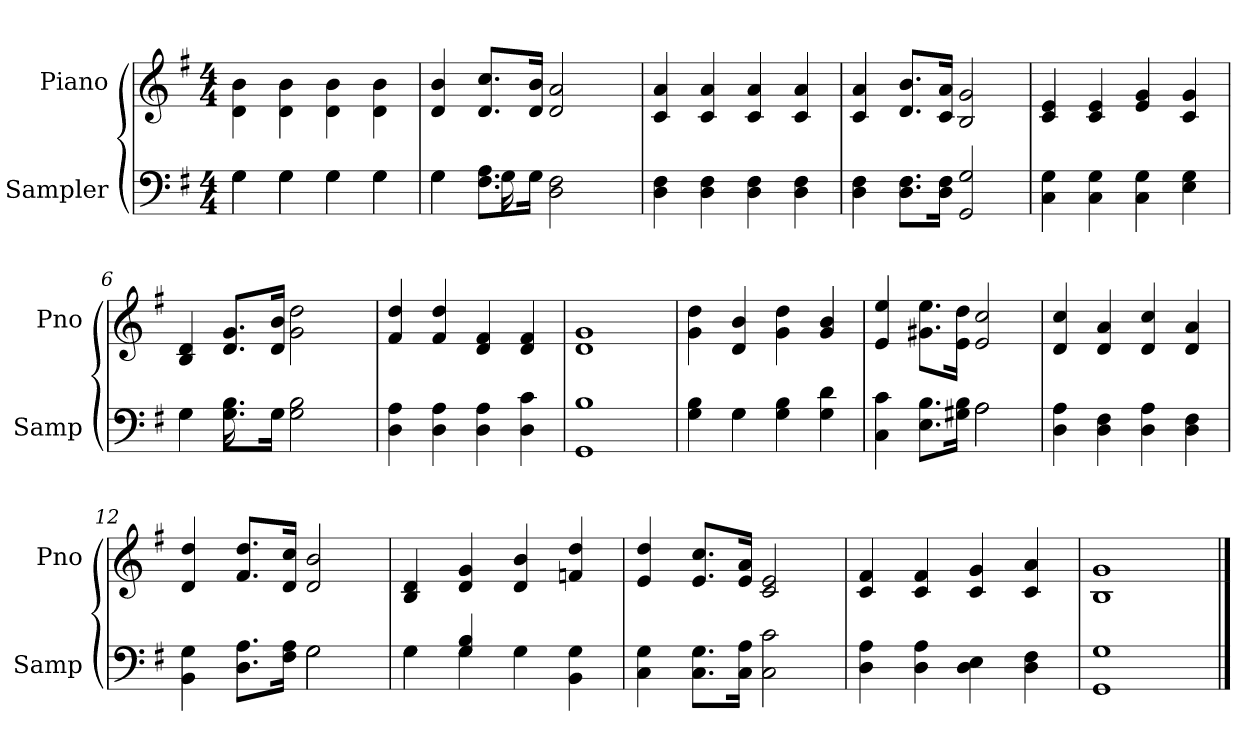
**kern	**kern
*part2	*part1
*staff2	*staff1
*I"Sampler	*I"Piano
*I'Samp	*I'Pno
*clefF4	*clefG2
*k[f#]	*k[f#]
*G:	*G:
*M4/4	*M4/4
=1	=1
*^	*
4G\	4G	4d\ 4b\
4G\	4G	4d\ 4b\
4G\	4G	4d\ 4b\
4G\	4G	4d\ 4b\
=2	=2	=2
4G\	4G	4d 4b
8.F#\ 8.A\L	16G	8.d/ 8.cc/L
.	2ryy	.
16G\Jk	.	16d/ 16b/Jk
2D 2F#	.	2d 2a
.	8.ryy	.
*v	*v	*
=3	=3
4D 4F#	4c 4a
4D 4F#	4c 4a
4D 4F#	4c 4a
4D 4F#	4c 4a
=4	=4
4D 4F#	4c 4a
8.D\ 8.F#\L	8.d/ 8.b/L
16D\ 16F#\Jk	16c/ 16a/Jk
2GG 2G	2B 2g
=5	=5
4C 4G	4c 4e
4C 4G	4c 4e
4C 4G	4e 4g
4E 4G	4c 4g
=6	=6
*^	*
4G\	4G	4B 4d
8.G\ 8.B\L	16G	8.d/ 8.g/L
.	2ryy	.
16G\Jk	.	16d/ 16b/Jk
2G\ 2B\	.	2g 2dd
.	8.ryy	.
*v	*v	*
=7	=7
4D 4A	4f# 4dd
4D 4A	4f# 4dd
4D 4A	4d 4f#
4D 4c	4d 4f#
=8	=8
1GG 1B	1d 1g
=9	=9
*^	*
4G 4B	4ryy	4g 4dd
4G\	4G	4d 4b
4G 4B	2ryy	4g 4dd
4G 4d	.	4g 4b
=10	=10	=10
4C 4c	2ryy	4e 4ee
8.E\ 8.B\L	.	8.g#X\ 8.ee\L
16G#X\ 16B\Jk	.	16e\ 16dd\Jk
2A\	2A	2e 2cc
*v	*v	*
=11	=11
4D 4A	4d 4cc
4D 4F#	4d 4a
4D 4A	4d 4cc
4D 4F#	4d 4a
=12	=12
*^	*
4BB 4G	2ryy	4d 4dd
8.D\ 8.A\L	.	8.f#/ 8.dd/L
16F#\ 16A\Jk	.	16d/ 16cc/Jk
2G\	2G	2d 2b
=13	=13	=13
4G\	4G	4B 4d
4G 4B	4G	4d 4g
4G\	2ryy	4d 4b
4BB 4G	.	4fn 4dd
*v	*v	*
=14	=14
4C 4G	4e 4dd
8.C\ 8.G\L	8.e/ 8.cc/L
16C\ 16A\Jk	16e/ 16a/Jk
2C 2c	2c 2e
=15	=15
4D 4A	4c 4f#
4D 4A	4c 4f#
4D 4E	4c 4g
4D 4F#	4c 4a
=16	=16
1GG 1G	1B 1g
==	==
*-	*-
